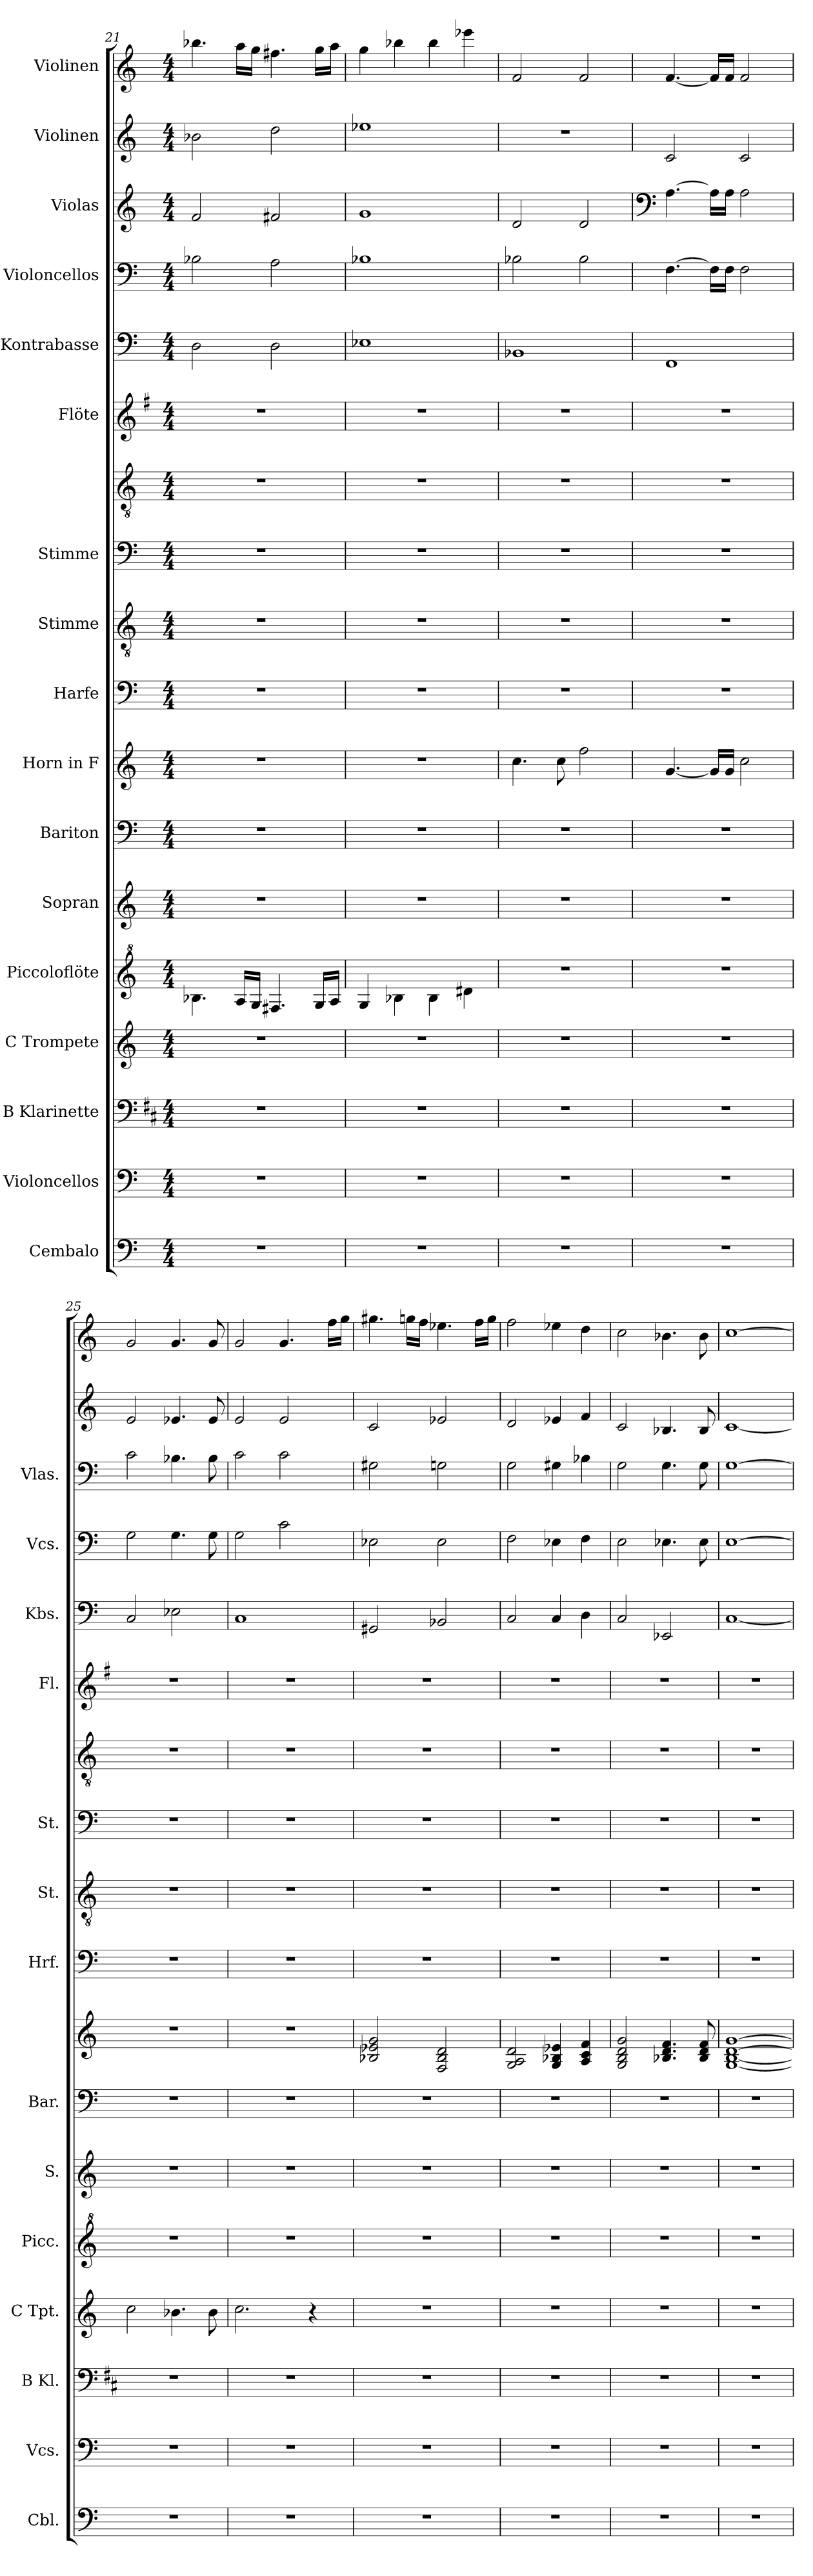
**kern	**kern	**kern	**kern	**kern	**kern	**kern	**kern	**kern	**kern	**kern	**kern	**kern	**kern	**kern	**kern	**kern	**kern
*part17	*part16	*part15	*part14	*part13	*part12	*part11	*part10	*part9	*part8	*part7	*part7	*part6	*part5	*part4	*part3	*part2	*part1
*staff18	*staff17	*staff16	*staff15	*staff14	*staff13	*staff12	*staff11	*staff10	*staff9	*staff8	*staff7	*staff6	*staff5	*staff4	*staff3	*staff2	*staff1
*I"Cembalo	*I"Violoncellos	*I"B Klarinette	*I"C Trompete	*I"Piccoloflöte	*I"Sopran	*I"Bariton	*I"Horn in F	*I"Harfe	*I"Stimme	*I"Stimme	*	*I"Flöte	*I"Kontrabasse	*I"Violoncellos	*I"Violas	*I"Violinen	*I"Violinen
*I'Cbl.	*I'Vcs.	*I'B Kl.	*I'C Tpt.	*I'Picc.	*I'S.	*I'Bar.	*	*I'Hrf.	*I'St.	*I'St.	*	*I'Fl.	*I'Kbs.	*I'Vcs.	*I'Vlas.	*	*
*clefF4	*clefF4	*clefF4	*clefG2	*clefG^2	*clefG2	*clefF4	*clefG2	*clefF4	*clefGv2	*clefF4	*clefGv2	*clefG2	*clefF4	*clefF4	*clefG2	*clefG2	*clefG2
*	*	*ITrd1c2	*	*ITrd-7c-12	*	*	*ITrd4c7	*	*	*	*	*	*	*	*	*	*
*k[]	*k[]	*k[]	*k[]	*k[]	*k[]	*k[]	*k[b-]	*k[]	*k[]	*k[]	*k[]	*k[f#]	*k[]	*k[]	*k[]	*k[]	*k[]
*M4/4	*M4/4	*M4/4	*M4/4	*M4/4	*M4/4	*M4/4	*M4/4	*M4/4	*M4/4	*M4/4	*M4/4	*M4/4	*M4/4	*M4/4	*M4/4	*M4/4	*M4/4
*MM66	*MM66	*MM66	*MM66	*MM66	*MM66	*MM66	*MM66	*MM66	*MM66	*MM66	*MM66	*MM66	*MM66	*MM66	*MM66	*MM66	*MM66
=21	=21	=21	=21	=21	=21	=21	=21	=21	=21	=21	=21	=21	=21	=21	=21	=21	=21
1r	1r	1r	1r	4.bb-X\	1r	1r	1r	1r	1r	1r	1r	1r	2D\	2B-X\	2f/	2b-X\	4.bb-X\
.	.	.	.	16aa/LL	.	.	.	.	.	.	.	.	.	.	.	.	16aa\LL
.	.	.	.	16gg/JJ	.	.	.	.	.	.	.	.	.	.	.	.	16gg\JJ
.	.	.	.	4.ff#X/	.	.	.	.	.	.	.	.	2D\	2A\	2f#X/	2dd\	4.ff#X\
.	.	.	.	16gg/LL	.	.	.	.	.	.	.	.	.	.	.	.	16gg\LL
.	.	.	.	16aa/JJ	.	.	.	.	.	.	.	.	.	.	.	.	16aa\JJ
=22	=22	=22	=22	=22	=22	=22	=22	=22	=22	=22	=22	=22	=22	=22	=22	=22	=22
*	*	*	*	*	*	*	*	*	*	*	*	*	*	*	*	*	*MM60
1r	1r	1r	1r	4gg/	1r	1r	1r	1r	1r	1r	1r	1r	1E-X	1B-X	1g	1ee-X	4gg\
.	.	.	.	4bb-X\	.	.	.	.	.	.	.	.	.	.	.	.	4bb-X\
*	*	*	*	*	*	*	*	*	*	*	*	*	*	*	*	*	*MM56
.	.	.	.	4bb-\	.	.	.	.	.	.	.	.	.	.	.	.	4bb-\
*	*	*	*	*	*	*	*	*	*	*	*	*	*	*	*	*	*MM53
.	.	.	.	4ddd#X\	.	.	.	.	.	.	.	.	.	.	.	.	4eee-X\
=23	=23	=23	=23	=23	=23	=23	=23	=23	=23	=23	=23	=23	=23	=23	=23	=23	=23
*	*	*	*	*	*	*	*	*	*	*	*	*	*	*	*	*	*MM60
1r	1r	1r	1r	1r	1r	1r	4.f\	1r	1r	1r	1r	1r	1BB-X	2B-X\	2d/	1r	2f/
.	.	.	.	.	.	.	8f\	.	.	.	.	.	.	.	.	.	.
.	.	.	.	.	.	.	2b-\	.	.	.	.	.	.	2B-\	2d/	.	2f/
=24	=24	=24	=24	=24	=24	=24	=24	=24	=24	=24	=24	=24	=24	=24	=24	=24	=24
*	*	*	*	*	*	*	*	*	*	*	*	*	*	*	*clefF4	*	*
1r	1r	1r	1r	1r	1r	1r	[4.c/	1r	1r	1r	1r	1r	1FF	[4.F\	[4.A\	2c/	[4.f/
.	.	.	.	.	.	.	16c/LL]	.	.	.	.	.	.	16F\LL]	16A\LL]	.	16f/LL]
.	.	.	.	.	.	.	16c/JJ	.	.	.	.	.	.	16F\JJ	16A\JJ	.	16f/JJ
.	.	.	.	.	.	.	2f\	.	.	.	.	.	.	2F\	2A\	2c/	2f/
!!LO:PB:g=z
=25	=25	=25	=25	=25	=25	=25	=25	=25	=25	=25	=25	=25	=25	=25	=25	=25	=25
1r	1r	1r	2cc\	1r	1r	1r	1r	1r	1r	1r	1r	1r	2C/	2G\	2c\	2e/	2g/
.	.	.	4.b-X\	.	.	.	.	.	.	.	.	.	2E-X\	4.G\	4.B-X\	4.e-X/	4.g/
.	.	.	8b-\	.	.	.	.	.	.	.	.	.	.	8G\	8B-\	8e-/	8g/
=26	=26	=26	=26	=26	=26	=26	=26	=26	=26	=26	=26	=26	=26	=26	=26	=26	=26
1r	1r	1r	2.cc\	1r	1r	1r	1r	1r	1r	1r	1r	1r	1C	2G\	2c\	2e/	2g/
.	.	.	.	.	.	.	.	.	.	.	.	.	.	2c\	2c\	2e/	4.g/
.	.	.	4r	.	.	.	.	.	.	.	.	.	.	.	.	.	.
.	.	.	.	.	.	.	.	.	.	.	.	.	.	.	.	.	16ff\LL
.	.	.	.	.	.	.	.	.	.	.	.	.	.	.	.	.	16gg\JJ
=27	=27	=27	=27	=27	=27	=27	=27	=27	=27	=27	=27	=27	=27	=27	=27	=27	=27
1r	1r	1r	1r	1r	1r	1r	2E-X/ 2A-X/ 2c/	1r	1r	1r	1r	1r	2GG#X/	2E-X\	2G#X\	2c/	4.gg#X\
.	.	.	.	.	.	.	.	.	.	.	.	.	.	.	.	.	16ggn\LL
.	.	.	.	.	.	.	.	.	.	.	.	.	.	.	.	.	16ff\JJ
.	.	.	.	.	.	.	2BB-/ 2E-/ 2G/	.	.	.	.	.	2BB-X/	2E-\	2Gn\	2e-X/	4.ee-X\
.	.	.	.	.	.	.	.	.	.	.	.	.	.	.	.	.	16ff\LL
.	.	.	.	.	.	.	.	.	.	.	.	.	.	.	.	.	16gg\JJ
=28	=28	=28	=28	=28	=28	=28	=28	=28	=28	=28	=28	=28	=28	=28	=28	=28	=28
1r	1r	1r	1r	1r	1r	1r	2C/ 2D/ 2G/	1r	1r	1r	1r	1r	2C/	2F\	2G\	2d/	2ff\
.	.	.	.	.	.	.	4C/ 4E-X/ 4A-X/	.	.	.	.	.	4C/	4E-X\	4G#X\	4e-X/	4ee-X\
.	.	.	.	.	.	.	4D/ 4F/ 4B-/	.	.	.	.	.	4D\	4F\	4B-X\	4f/	4dd\
=29	=29	=29	=29	=29	=29	=29	=29	=29	=29	=29	=29	=29	=29	=29	=29	=29	=29
1r	1r	1r	1r	1r	1r	1r	2C/ 2E/ 2G/ 2c/	1r	1r	1r	1r	1r	2C/	2E\	2G\	2c/	2cc\
.	.	.	.	.	.	.	4.E-X/ 4.G/ 4.B-/	.	.	.	.	.	2EE-X/	4.E-X\	4.G\	4.B-X/	4.b-X\
.	.	.	.	.	.	.	8E-/ 8G/ 8B-/	.	.	.	.	.	.	8E-\	8G\	8B-/	8b-\
=30	=30	=30	=30	=30	=30	=30	=30	=30	=30	=30	=30	=30	=30	=30	=30	=30	=30
1r	1r	1r	1r	1r	1r	1r	[1C [1E [1G [1c	1r	1r	1r	1r	1r	[1C	[1E	[1G	[1c	[1cc
=	=	=	=	=	=	=	=	=	=	=	=	=	=	=	=	=	=
*-	*-	*-	*-	*-	*-	*-	*-	*-	*-	*-	*-	*-	*-	*-	*-	*-	*-
